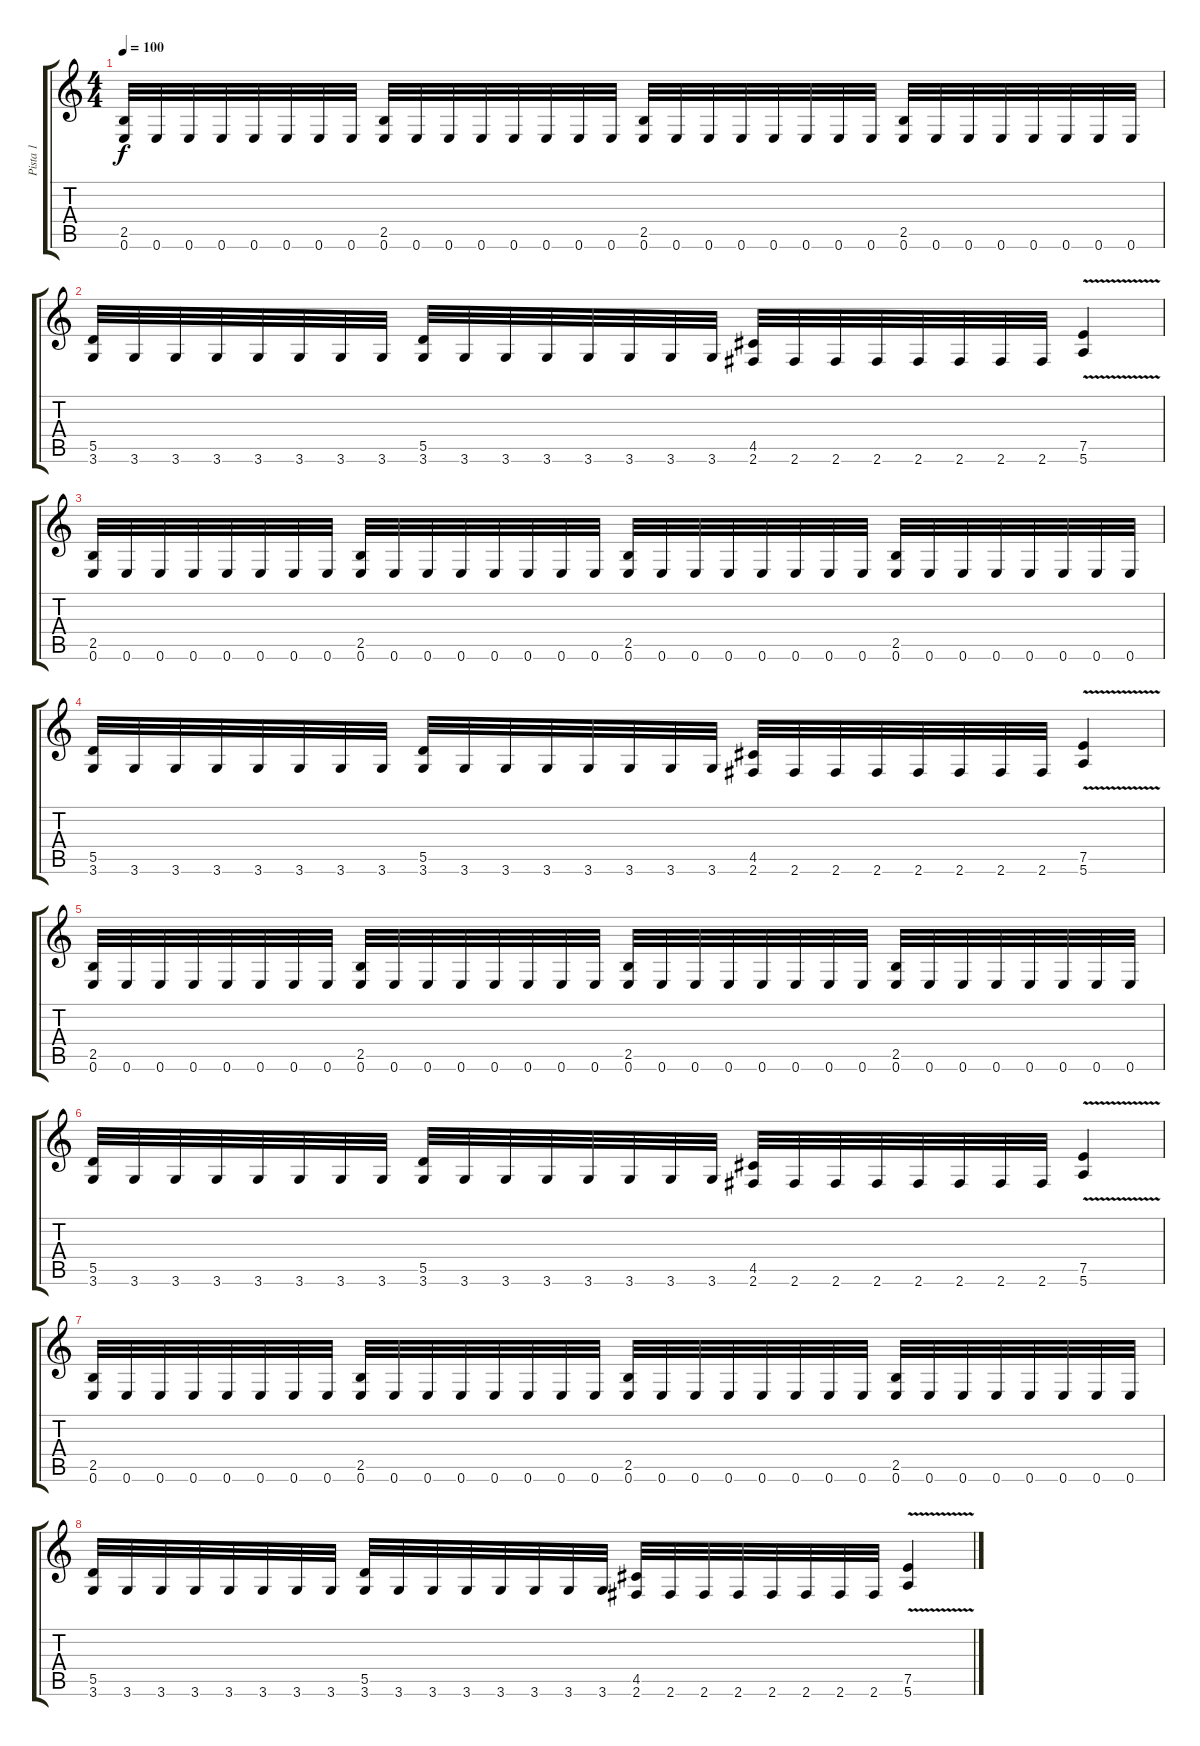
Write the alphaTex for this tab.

\track ("Pista 1" "Pista 1") {instrument distortionguitar}
\staff {score tabs}
\tuning (E4 B3 G3 D3 A2 E2) {hide}
\ts (4 4)
\tempo 100
\clef g2
\ks c
(2.5 0.6).32{dy f} 0.6.32 0.6.32 0.6.32 0.6.32 0.6.32 0.6.32 0.6.32 (2.5 0.6).32 0.6.32 0.6.32 0.6.32 0.6.32 0.6.32 0.6.32 0.6.32 (2.5 0.6).32 0.6.32 0.6.32 0.6.32 0.6.32 0.6.32 0.6.32 0.6.32 (2.5 0.6).32 0.6.32 0.6.32 0.6.32 0.6.32 0.6.32 0.6.32 0.6.32 |
(5.5 3.6).32 3.6.32 3.6.32 3.6.32 3.6.32 3.6.32 3.6.32 3.6.32 (5.5 3.6).32 3.6.32 3.6.32 3.6.32 3.6.32 3.6.32 3.6.32 3.6.32 (4.5 2.6).32 2.6.32 2.6.32 2.6.32 2.6.32 2.6.32 2.6.32 2.6.32 (7.5{v} 5.6).4 |
(2.5 0.6).32 0.6.32 0.6.32 0.6.32 0.6.32 0.6.32 0.6.32 0.6.32 (2.5 0.6).32 0.6.32 0.6.32 0.6.32 0.6.32 0.6.32 0.6.32 0.6.32 (2.5 0.6).32 0.6.32 0.6.32 0.6.32 0.6.32 0.6.32 0.6.32 0.6.32 (2.5 0.6).32 0.6.32 0.6.32 0.6.32 0.6.32 0.6.32 0.6.32 0.6.32 |
(5.5 3.6).32 3.6.32 3.6.32 3.6.32 3.6.32 3.6.32 3.6.32 3.6.32 (5.5 3.6).32 3.6.32 3.6.32 3.6.32 3.6.32 3.6.32 3.6.32 3.6.32 (4.5 2.6).32 2.6.32 2.6.32 2.6.32 2.6.32 2.6.32 2.6.32 2.6.32 (7.5{v} 5.6).4 |
(2.5 0.6).32 0.6.32 0.6.32 0.6.32 0.6.32 0.6.32 0.6.32 0.6.32 (2.5 0.6).32 0.6.32 0.6.32 0.6.32 0.6.32 0.6.32 0.6.32 0.6.32 (2.5 0.6).32 0.6.32 0.6.32 0.6.32 0.6.32 0.6.32 0.6.32 0.6.32 (2.5 0.6).32 0.6.32 0.6.32 0.6.32 0.6.32 0.6.32 0.6.32 0.6.32 |
(5.5 3.6).32 3.6.32 3.6.32 3.6.32 3.6.32 3.6.32 3.6.32 3.6.32 (5.5 3.6).32 3.6.32 3.6.32 3.6.32 3.6.32 3.6.32 3.6.32 3.6.32 (4.5 2.6).32 2.6.32 2.6.32 2.6.32 2.6.32 2.6.32 2.6.32 2.6.32 (7.5{v} 5.6).4 |
(2.5 0.6).32 0.6.32 0.6.32 0.6.32 0.6.32 0.6.32 0.6.32 0.6.32 (2.5 0.6).32 0.6.32 0.6.32 0.6.32 0.6.32 0.6.32 0.6.32 0.6.32 (2.5 0.6).32 0.6.32 0.6.32 0.6.32 0.6.32 0.6.32 0.6.32 0.6.32 (2.5 0.6).32 0.6.32 0.6.32 0.6.32 0.6.32 0.6.32 0.6.32 0.6.32 |
(5.5 3.6).32 3.6.32 3.6.32 3.6.32 3.6.32 3.6.32 3.6.32 3.6.32 (5.5 3.6).32 3.6.32 3.6.32 3.6.32 3.6.32 3.6.32 3.6.32 3.6.32 (4.5 2.6).32 2.6.32 2.6.32 2.6.32 2.6.32 2.6.32 2.6.32 2.6.32 (7.5{v} 5.6).4
